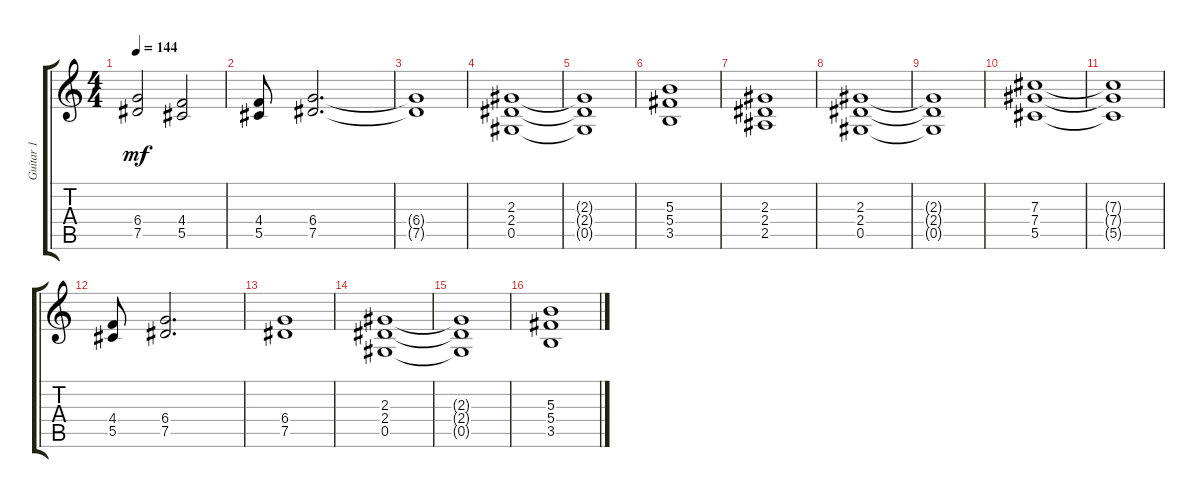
\track ("Guitar 1" "Guitar 1") {instrument distortionguitar}
\staff {score tabs}
\tuning (Eb4 Bb3 Gb3 Db3 Ab2 Eb2) {hide}
\ts (4 4)
\tempo 144
\clef g2
\ks c
(6.4 7.5).2{dy mf} (4.4 5.5).2 |
(4.4 5.5).8 (6.4 7.5).2{d} |
(6.4{t} 7.5{t}).1 |
(2.3 2.4 0.5).1 |
(2.3{t} 2.4{t} 0.5{t}).1 |
(5.3 5.4 3.5).1 |
(2.3 2.4 2.5).1 |
(2.3 2.4 0.5).1 |
(2.3{t} 2.4{t} 0.5{t}).1 |
(7.3 7.4 5.5).1 |
(7.3{t} 7.4{t} 5.5{t}).1 |
(4.4 5.5).8 (6.4 7.5).2{d} |
(6.4 7.5).1 |
(2.3 2.4 0.5).1 |
(2.3{t} 2.4{t} 0.5{t}).1 |
(5.3 5.4 3.5).1
